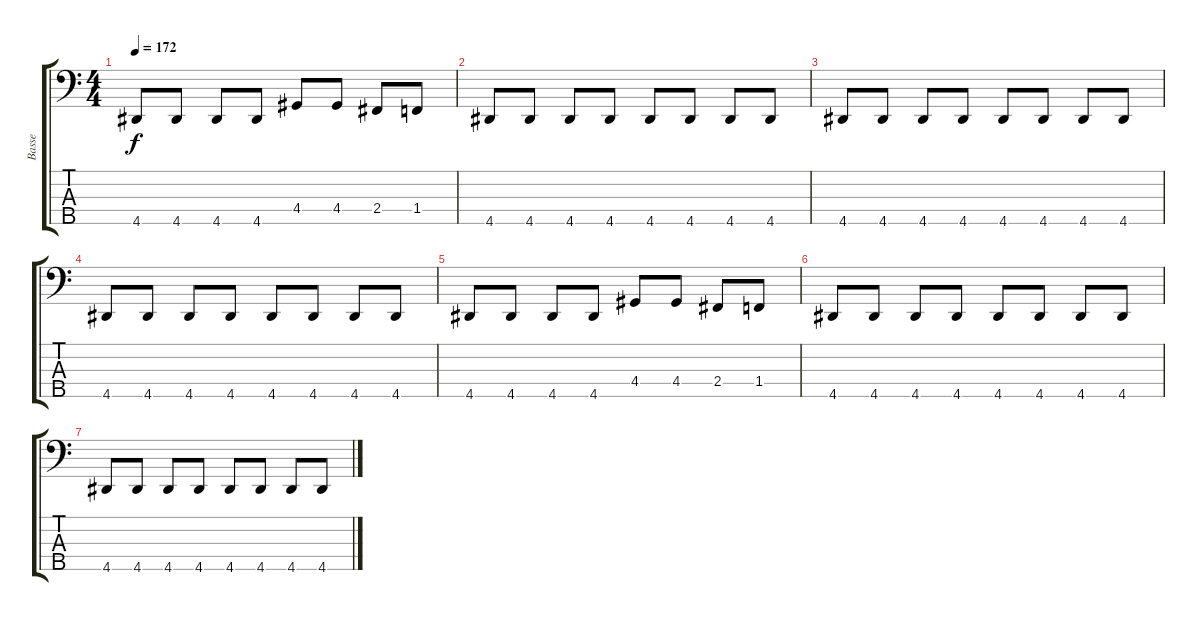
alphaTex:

\track ("Basse" "Basse") {instrument electricbassfinger}
\staff {score tabs}
\tuning (G2 D2 A1 E1 B0) {hide}
\ts (4 4)
\tempo 172
\clef f4
\ks c
4.5.8{dy f volume 8} 4.5.8 4.5.8 4.5.8 4.4.8 4.4.8 2.4.8 1.4.8 |
4.5.8{volume 7} 4.5.8 4.5.8 4.5.8 4.5.8 4.5.8 4.5.8 4.5.8 |
4.5.8{volume 6} 4.5.8 4.5.8 4.5.8 4.5.8 4.5.8 4.5.8 4.5.8 |
4.5.8{volume 5} 4.5.8 4.5.8 4.5.8 4.5.8 4.5.8 4.5.8 4.5.8 |
4.5.8{volume 4} 4.5.8 4.5.8 4.5.8 4.4.8 4.4.8 2.4.8 1.4.8 |
4.5.8{volume 2} 4.5.8 4.5.8 4.5.8 4.5.8 4.5.8 4.5.8 4.5.8 |
4.5.8{volume 0} 4.5.8 4.5.8 4.5.8 4.5.8 4.5.8 4.5.8 4.5.8
